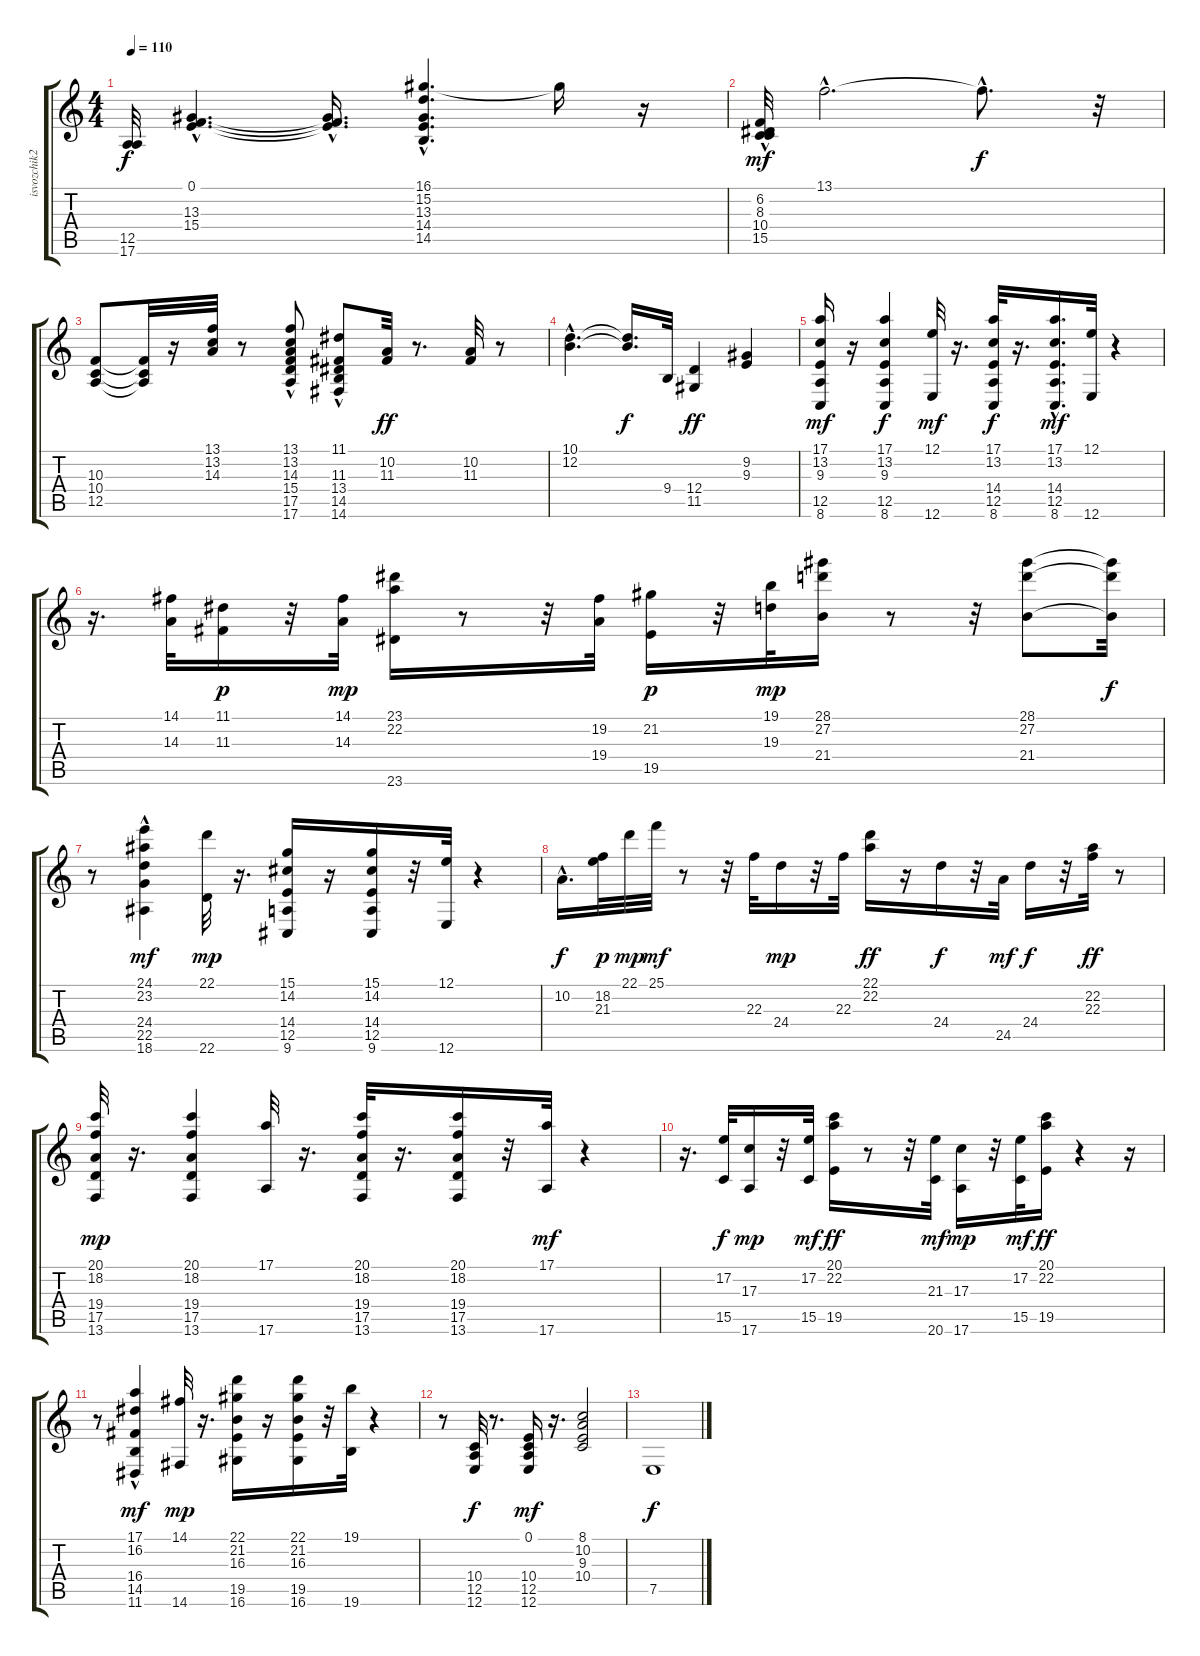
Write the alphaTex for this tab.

\track ("isvozchik2" "isvozchik2") {instrument acousticgrandpiano}
\staff {score tabs}
\tuning (E4 B3 G3 D3 A2 E2) {hide}
\ts (4 4)
\tempo 110
\clef g2
\ks c
(12.5 17.6).32{dy f} (0.1{hac} 13.3{hac} 15.4{hac}).4{d} (0.1{hac t} 13.3{hac t} 15.4{hac t}).16{d} (16.1{hac} 15.2{hac} 13.3{hac} 14.4{hac} 14.5).4{d} 16.1{t}.16 r.16 |
(6.2{hac} 8.3{hac} 10.4{hac} 15.5{hac}).32{dy mf} 13.1{hac}.2{d} 13.1{hac t}.8{d dy f} r.32 |
(10.3 10.4 12.5).8 (10.3{t} 10.4{t} 12.5{t}).32 r.16 (13.1 13.2 14.3).32 r.8 (13.1 13.2 14.3{hac} 15.4 17.5 17.6).8 (11.1 11.3 13.4{hac} 14.5{hac} 14.6{hac}).8 (10.2 11.3).32{dy ff} r.8{d} (10.2 11.3).32 r.8 |
(10.1{hac} 12.2{hac}).4{d} (10.1{t} 12.2{t}).16{d dy f} 9.4.32 (12.4 11.5).4{dy ff} (9.2 9.3).4 |
(17.1 13.2 9.3 12.5 8.6).16{dy mf} r.16 (17.1 13.2 9.3 12.5 8.6).4{dy f} (12.1 12.6).32{dy mf} r.16{d} (17.1 13.2 14.4 12.5 8.6).32{dy f} r.16{d} (17.1{hac} 13.2{hac} 14.4{hac} 12.5{hac} 8.6{hac}).16{d dy mf balance 10} (12.1 12.6).32 r.4 |
r.16{d} (14.1 14.3).32 (11.1 11.3).16{dy p} r.32 (14.1 14.3).32{dy mp} (23.1 22.2 23.6).16 r.8 r.32 (19.2 19.4).32 (21.2 19.5).16{dy p} r.32 (19.1 19.3).32{dy mp} (28.1 27.2 21.4).16 r.8 r.32 (28.1 27.2 21.4).8 (28.1{t} 27.2{t} 21.4{t}).32{dy f} |
r.8 (24.1 23.2 24.4 22.5 18.6{hac}).4{dy mf} (22.1 22.6).32{dy mp} r.16{d} (15.1 14.2 14.4 12.5 9.6).16 r.16 (15.1 14.2 14.4 12.5 9.6).16 r.32 (12.1 12.6).32 r.4 |
10.2{hac}.16{d dy f} (18.2 21.3).32{dy p} 22.1.32{dy mp} 25.1.32{dy mf} r.8 r.32 22.3.32 24.4.16{dy mp} r.32 22.3.32 (22.1 22.2).16{dy ff} r.16 24.4.16{dy f} r.32 24.5.32{dy mf} 24.4.16{dy f} r.32 (22.2 22.3).32{dy ff} r.8 |
(20.1 18.2 19.4 17.5 13.6).32{dy mp} r.16{d} (20.1 18.2 19.4 17.5 13.6).4 (17.1 17.6).32 r.16{d} (20.1 18.2 19.4 17.5 13.6).32 r.16{d} (20.1 18.2 19.4 17.5 13.6).16 r.32 (17.1 17.6).32{dy mf} r.4 |
r.16{d} (17.2 15.5).32{dy f} (17.3 17.6).16{dy mp} r.32 (17.2 15.5).32{dy mf} (20.1 22.2 19.5).16{dy ff} r.8 r.32 (21.3 20.6).32{dy mf} (17.3 17.6).16{dy mp} r.32 (17.2 15.5).32{dy mf} (20.1 22.2 19.5).16{dy ff} r.4 r.16 |
r.8 (17.1 16.2 16.4 14.5 11.6{hac}).4{dy mf} (14.1 14.6).32{dy mp} r.16{d} (22.1 21.2 16.3 19.5 16.6).16 r.16 (22.1 21.2 16.3 19.5 16.6).16 r.32 (19.1 19.6).32 r.4 |
r.8 (10.4 12.5 12.6).32{dy f} r.8{d} (0.1 10.4 12.5 12.6).16{dy mf} r.16{d} (8.1 10.2 9.3 10.4).2 |
7.5.1{dy f}
